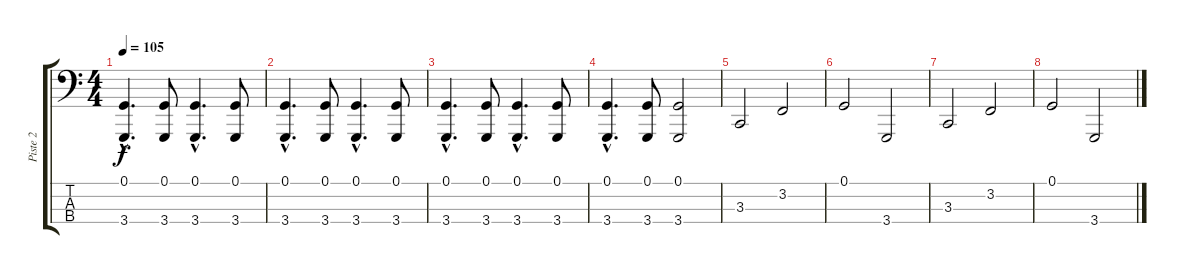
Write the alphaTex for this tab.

\track ("Piste 2" "Piste 2") {instrument electricgrandpiano}
\staff {score tabs}
\tuning (G2 D2 A1 E1) {hide}
\ts (4 4)
\tempo 105
\clef f4
\ks c
(0.1{hac} 3.4{hac}).4{d dy f} (0.1 3.4).8 (0.1{hac} 3.4{hac}).4{d} (0.1 3.4).8 |
(0.1{hac} 3.4{hac}).4{d} (0.1 3.4).8 (0.1{hac} 3.4{hac}).4{d} (0.1 3.4).8 |
(0.1{hac} 3.4{hac}).4{d} (0.1 3.4).8 (0.1{hac} 3.4{hac}).4{d} (0.1 3.4).8 |
(0.1{hac} 3.4{hac}).4{d} (0.1 3.4).8 (0.1 3.4).2 |
3.3.2 3.2.2 |
0.1.2 3.4.2 |
3.3.2 3.2.2 |
0.1.2 3.4.2
